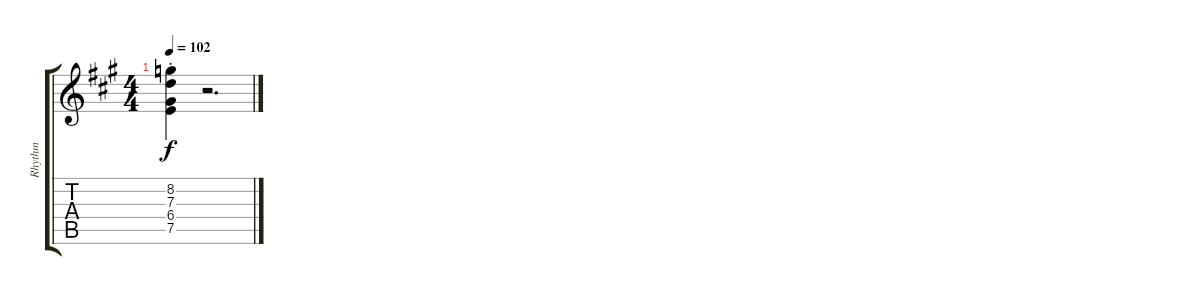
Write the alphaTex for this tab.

\track ("Rhythm" "Rhythm") {instrument distortionguitar}
\staff {score tabs}
\tuning (E4 B3 G3 D3 A2 E2) {hide}
\ts (4 4)
\tempo 102
\clef g2
\ks a
(8.2{st} 7.3{st} 6.4{st} 7.5{st}).4{dy f} r.2{d}
